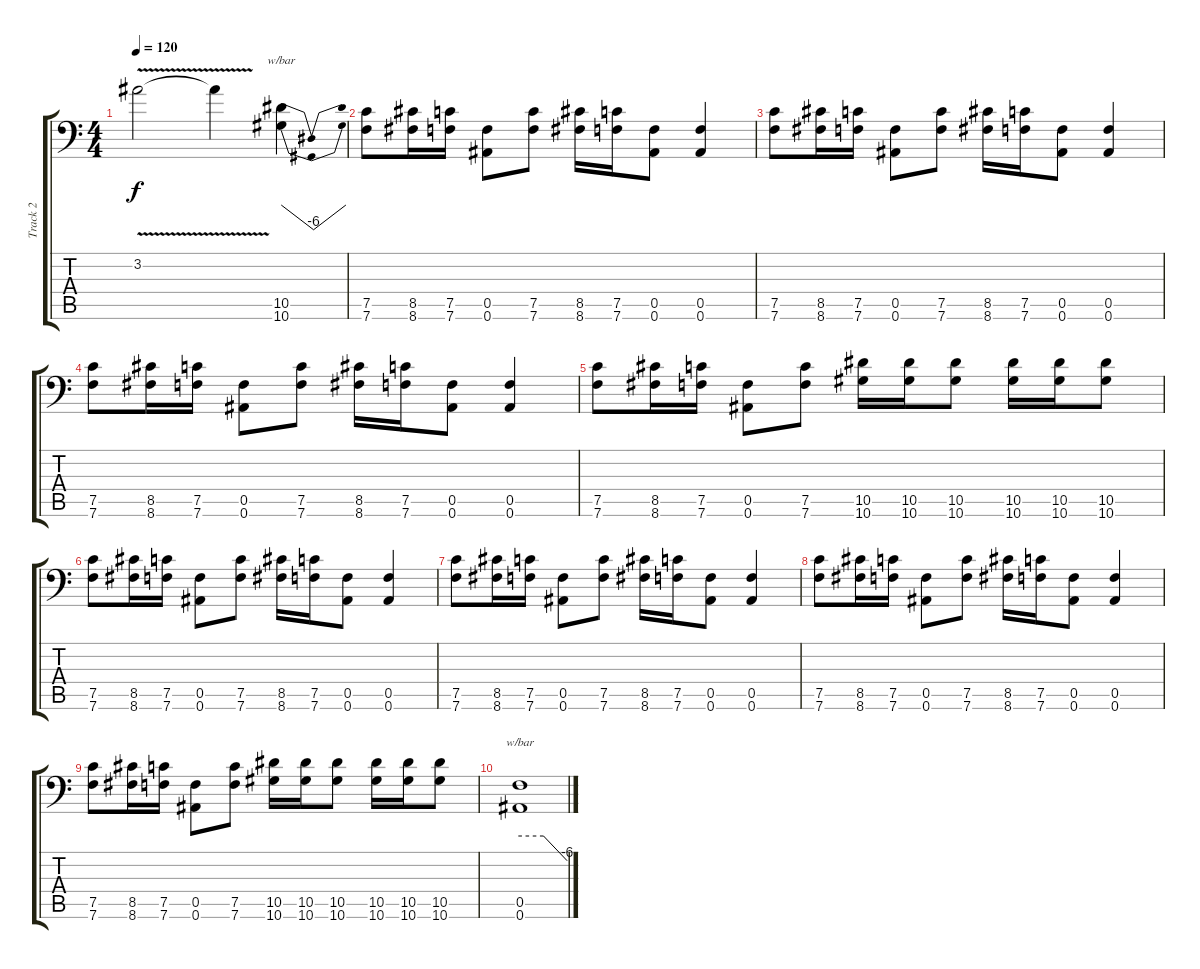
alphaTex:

\track ("Track 2" "Track 2") {instrument overdrivenguitar}
\staff {score tabs}
\tuning (C4 G3 Eb3 Bb2 F2 Bb1) {hide}
\ts (4 4)
\tempo 120
\clef f4
\ks c
3.2{v}.2{dy f} 3.2{t}.4 (10.5 10.6).4{tbe (dip default 0 0 30 -24 60 0)} |
(7.5 7.6).8 (8.5 8.6).16 (7.5 7.6).16 (0.5 0.6).8 (7.5 7.6).8 (8.5 8.6).16 (7.5 7.6).16 (0.5 0.6).8 (0.5 0.6).4 |
(7.5 7.6).8 (8.5 8.6).16 (7.5 7.6).16 (0.5 0.6).8 (7.5 7.6).8 (8.5 8.6).16 (7.5 7.6).16 (0.5 0.6).8 (0.5 0.6).4 |
(7.5 7.6).8 (8.5 8.6).16 (7.5 7.6).16 (0.5 0.6).8 (7.5 7.6).8 (8.5 8.6).16 (7.5 7.6).16 (0.5 0.6).8 (0.5 0.6).4 |
(7.5 7.6).8 (8.5 8.6).16 (7.5 7.6).16 (0.5 0.6).8 (7.5 7.6).8 (10.5 10.6).16 (10.5 10.6).16 (10.5 10.6).8 (10.5 10.6).16 (10.5 10.6).16 (10.5 10.6).8 |
(7.5 7.6).8 (8.5 8.6).16 (7.5 7.6).16 (0.5 0.6).8 (7.5 7.6).8 (8.5 8.6).16 (7.5 7.6).16 (0.5 0.6).8 (0.5 0.6).4 |
(7.5 7.6).8 (8.5 8.6).16 (7.5 7.6).16 (0.5 0.6).8 (7.5 7.6).8 (8.5 8.6).16 (7.5 7.6).16 (0.5 0.6).8 (0.5 0.6).4 |
(7.5 7.6).8 (8.5 8.6).16 (7.5 7.6).16 (0.5 0.6).8 (7.5 7.6).8 (8.5 8.6).16 (7.5 7.6).16 (0.5 0.6).8 (0.5 0.6).4 |
(7.5 7.6).8 (8.5 8.6).16 (7.5 7.6).16 (0.5 0.6).8 (7.5 7.6).8 (10.5 10.6).16 (10.5 10.6).16 (10.5 10.6).8 (10.5 10.6).16 (10.5 10.6).16 (10.5 10.6).8 |
(0.5 0.6).1{tbe (custom default 0 0 30 0 60 -24)}
